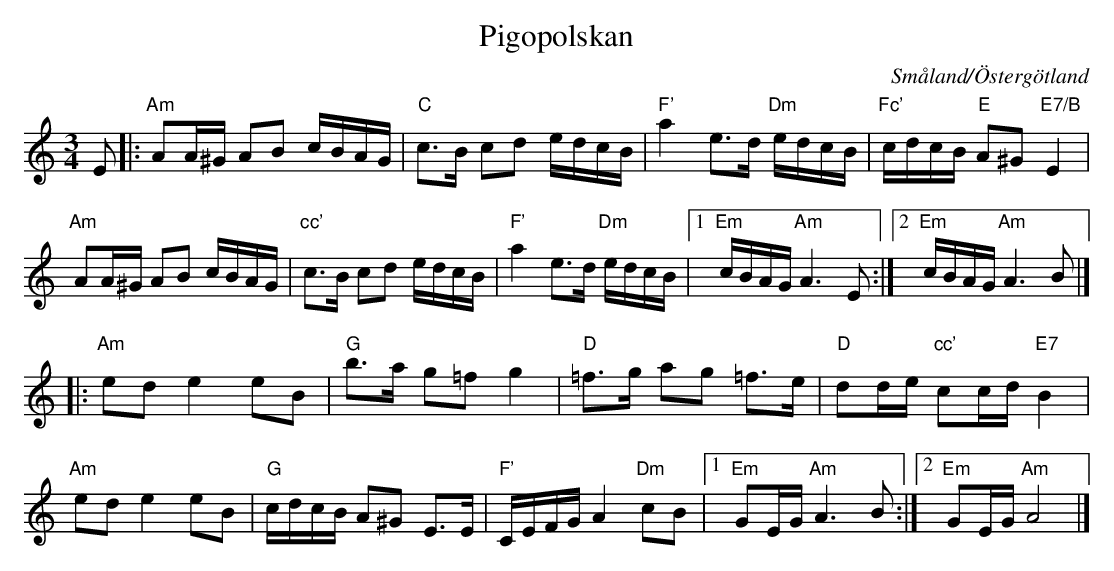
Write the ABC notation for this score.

X:1
T:Pigopolskan
O:Småland/Östergötland
M:3/4
L:1/8
K:Am
E|:"Am" AA/2^G/2 AB c/2B/2A/2G/2|"C" c3/2B/2 cd e/2d/2c/2B/2|"F'" a2 e3/2d/2 "Dm"e/2d/2c/2B/2 | "Fc'"c/2d/2c/2B/2 "E"A^G "E7/B"E2|
"Am" AA/2^G/2 AB c/2B/2A/2G/2|"cc'" c3/2B/2 cd e/2d/2c/2B/2|"F'" a2 e3/2d/2 "Dm"e/2d/2c/2B/2|[1 "Em" c/2B/2A/2G/2 "Am" A3 E:|[2 "Em" c/2B/2A/2G/2 "Am" A3 B|]
|:"Am" ed e2 eB|"G" b3/2a/2 g=f g2|"D" =f3/2g/2 ag =f3/2e/2|"D" dd/2e/2 "cc'" cc/2d/2 "E7" B2|
"Am" ed e2 eB|"G" c/2d/2c/2B/2 A^G E3/2E/2|"F'" C/2E/2F/2G/2 A2 "Dm"cB|[1 "Em" GE/2G/2 "Am" A3 B:|[2 "Em" GE/2G/2 "Am" A4|]
